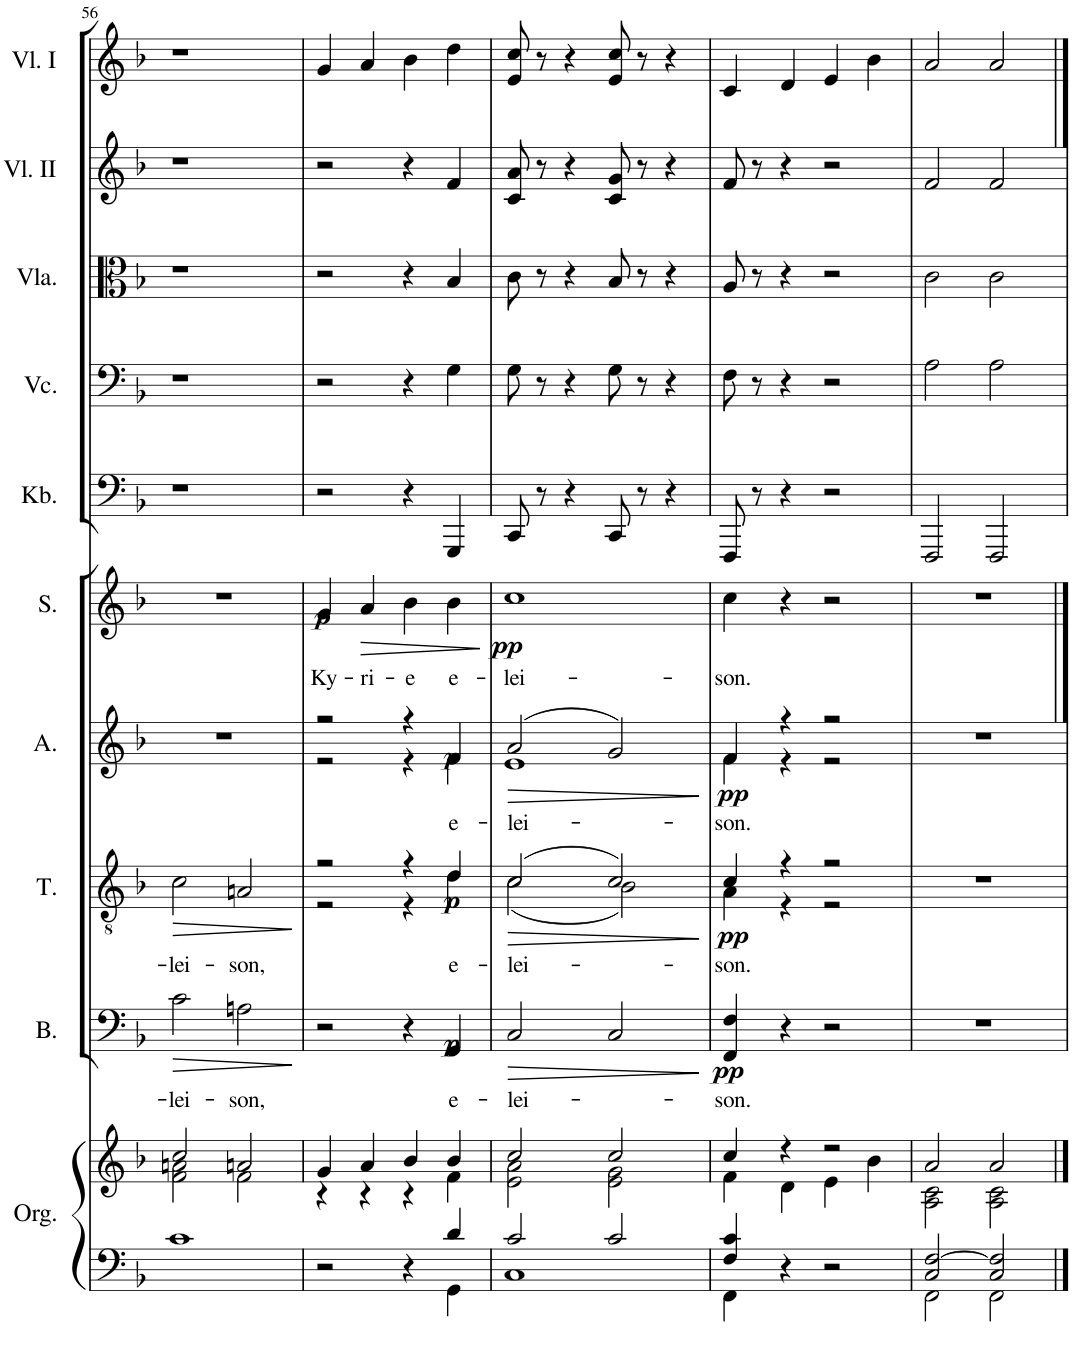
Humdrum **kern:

**kern	**kern	**kern	**text	**dynam	**kern	**text	**dynam	**kern	**text	**dynam	**kern	**text	**dynam	**kern	**kern	**kern	**kern	**kern
*part10	*part10	*part9	*part9	*part9	*part8	*part8	*part8	*part7	*part7	*part7	*part6	*part6	*part6	*part5	*part4	*part3	*part2	*part1
*staff11	*staff10	*staff9	*staff9	*staff9	*staff8	*staff8	*staff8	*staff7	*staff7	*staff7	*staff6	*staff6	*staff6	*staff5	*staff4	*staff3	*staff2	*staff1
*I"Orgel	*	*I"Bass	*	*	*I"Tenor	*	*	*I"Alt	*	*	*I"Sopran	*	*	*I"Kontrabass	*I"Violoncello	*I"Viola	*I"Violine II	*I"Violine I
*I'Org.	*	*I'B.	*	*	*I'T.	*	*	*I'A.	*	*	*I'S.	*	*	*I'Kb.	*I'Vc.	*I'Vla.	*I'Vl. II	*I'Vl. I
!!LO:PB:g=z
*clefF4	*clefG2	*clefF4	*	*	*clefGv2	*	*	*clefG2	*	*	*clefG2	*	*	*clefF4	*clefF4	*clefC3	*clefG2	*clefG2
*	*	*	*	*	*	*	*	*	*	*	*	*	*	*Trd7c12	*	*	*	*
*k[b-]	*k[b-]	*k[b-]	*	*	*k[b-]	*	*	*k[b-]	*	*	*k[b-]	*	*	*k[b-]	*k[b-]	*k[b-]	*k[b-]	*k[b-]
*F:	*F:	*F:	*	*	*	*	*	*F:	*	*	*F:	*	*	*	*F:	*F:	*F:	*F:
*M4/4	*M4/4	*M4/4	*	*	*M4/4	*	*	*M4/4	*	*	*M4/4	*	*	*M4/4	*M4/4	*M4/4	*M4/4	*M4/4
*met(c)	*met(c)	*met(c)	*	*	*met(c)	*	*	*met(c)	*	*	*met(c)	*	*	*met(c)	*met(c)	*met(c)	*met(c)	*met(c)
=56	=56	=56	=56	=56	=56	=56	=56	=56	=56	=56	=56	=56	=56	=56	=56	=56	=56	=56
*	*^	*	*	*	*	*	*	*	*	*	*	*	*	*	*	*	*	*
!	!	!	!	!LO:LY:b	!LO:HP:b	!	!LO:LY:b	!LO:HP:b	!	!	!	!	!	!	!	!	!	!	!
1c	2cc/	2f\ 2an\	2c\	-lei-	>	2c\	-lei-	>	1r	.	.	1r	.	.	1r	1r	1r	1r	1r
!	!	!	!	!LO:LY:b	!	!	!LO:LY:b	!	!	!	!	!	!	!	!	!	!	!	!
.	2an/	2f\	2An\	-son,	.	2An/	-son,	.	.	.	.	.	.	.	.	.	.	.	.
=57	=57	=57	=57	=57	=57	=57	=57	=57	=57	=57	=57	=57	=57	=57	=57	=57	=57	=57	=57
*^	*	*	*	*	*	*^	*	*	*^	*	*	*	*	*	*	*	*	*	*
!	!	!	!	!	!	!	!	!	!	!	!	!	!	!	!	!LO:LY:b	!LO:DY:b	!	!	!	!	!
2r	2.ryy	4g/	4r	2r	.	.	2r	2r	.	.	2r	2r	.	.	4g/	-Ky-	p	2r	2r	2r	2r	4g/
!	!	!	!	!	!	!	!	!	!	!	!	!	!	!	!	!LO:LY:b	!	!	!	!	!	!
.	.	4a/	4r	.	.	.	.	.	.	.	.	.	.	.	4a/	-ri-	.	.	.	.	.	4a/
!	!	!	!	!	!	!	!	!	!	!	!	!	!	!	!	!LO:LY:b	!	!	!	!	!	!
4r	.	4b-/	4r	4r	.	.	4r	4r	.	.	4r	4r	.	.	4b-\	e	.	4r	4r	4r	4r	4b-\
!	!	!	!	!	!LO:LY:b	!LO:DY:b	!	!	!LO:LY:b	!LO:DY:b	!	!	!LO:LY:b	!LO:DY:b	!	!LO:LY:b	!	!	!	!	!	!
4d/	4GG\	4b-/	4f\	4GG/	e-	p	4d/	4d\	e-	p	4f/	4f\	e-	p	4b-\	-e-	.	4GGG/	4G\	4B-/	4f/	4dd\
=58	=58	=58	=58	=58	=58	=58	=58	=58	=58	=58	=58	=58	=58	=58	=58	=58	=58	=58	=58	=58	=58	=58
!	!	!	!	!	!LO:LY:b	!	!	!	!LO:LY:b	!	!	!	!LO:LY:b	!	!	!LO:LY:b	!LO:DY:b	!	!	!	!	!
2c/	1C	2cc/	2e\ 2a\	2C/	-lei-	.	(2c/	(2c\	-lei-	.	(2a/	1e	-lei-	.	1cc	-lei-	pp	8CC/	8G\	8c\	8c/ 8a/	8e/ 8cc/
.	.	.	.	.	.	.	.	.	.	.	.	.	.	.	.	.	.	8r	8r	8r	8r	8r
.	.	.	.	.	.	.	.	.	.	.	.	.	.	.	.	.	.	4r	4r	4r	4r	4r
2c/	.	2cc/	2e\ 2g\	2C/	.	.	2c/)	2B-\)	.	.	2g/)	.	.	.	.	.	.	8CC/	8G\	8B-/	8c/ 8g/	8e/ 8cc/
.	.	.	.	.	.	.	.	.	.	.	.	.	.	.	.	.	.	8r	8r	8r	8r	8r
.	.	.	.	.	.	.	.	.	.	.	.	.	.	.	.	.	.	4r	4r	4r	4r	4r
*v	*v	*	*	*	*	*	*v	*v	*	*	*v	*v	*	*	*	*	*	*	*	*	*	*
*	*v	*v	*	*	*	*	*	*	*	*	*	*	*	*	*	*	*	*	*
.	.	.	.	]	.	.	]	.	.	.	.	.	.	.	.	.	.	.
=59	=59	=59	=59	=59	=59	=59	=59	=59	=59	=59	=59	=59	=59	=59	=59	=59	=59	=59
*^	*^	*	*	*	*	*	*	*	*	*	*	*	*	*	*	*	*	*
!	!	!	!	!	!LO:LY:b	!LO:DY:b	!	!LO:LY:b	!LO:DY:b	!	!LO:LY:b	!LO:DY:b	!	!LO:LY:b	!	!	!	!	!	!
*	*	*	*	*	*	*	*^	*	*	*^	*	*	*	*	*	*	*	*	*	*
4F/ 4c/	4FF\	4cc/	4f\	4FF/ 4F/	-son.	pp	4c/	4A\	-son.	pp	4f/	4f\	-son.	pp	4cc\	son.	.	8FFF/	8F\	8A/	8f/	4c/
.	.	.	.	.	.	.	.	.	.	.	.	.	.	.	.	.	.	8r	8r	8r	8r	.
4r	2.ryy	4r	4d\	4r	.	.	4r	4r	.	.	4r	4r	.	.	4r	.	.	4r	4r	4r	4r	4d/
2r	.	2r	4e\	2r	.	.	2r	2r	.	.	2r	2r	.	.	2r	.	.	2r	2r	2r	2r	4e/
.	.	.	4b-\	.	.	.	.	.	.	.	.	.	.	.	.	.	.	.	.	.	.	4b-\
*	*	*	*	*	*	*	*v	*v	*	*	*	*	*	*	*	*	*	*	*	*	*	*
*	*	*	*	*	*	*	*	*	*	*v	*v	*	*	*	*	*	*	*	*	*	*
=60	=60	=60	=60	=60	=60	=60	=60	=60	=60	=60	=60	=60	=60	=60	=60	=60	=60	=60	=60	=60
2C/ [2F/	2FF\	2a/	2A\ 2c\	1r	.	.	1r	.	.	1r	.	.	1r	.	.	2FFF/	2A\	2c\	2f/	2a/
2C/ 2F/]	2FF\	2a/	2A\ 2c\	.	.	.	.	.	.	.	.	.	.	.	.	2FFF/	2A\	2c\	2f/	2a/
*v	*v	*	*	*	*	*	*	*	*	*	*	*	*	*	*	*	*	*	*	*
*	*v	*v	*	*	*	*	*	*	*	*	*	*	*	*	*	*	*	*	*
==	==	==	==	==	==	==	==	==	==	==	==	==	==	==	==	==	==	==
*-	*-	*-	*-	*-	*-	*-	*-	*-	*-	*-	*-	*-	*-	*-	*-	*-	*-	*-
